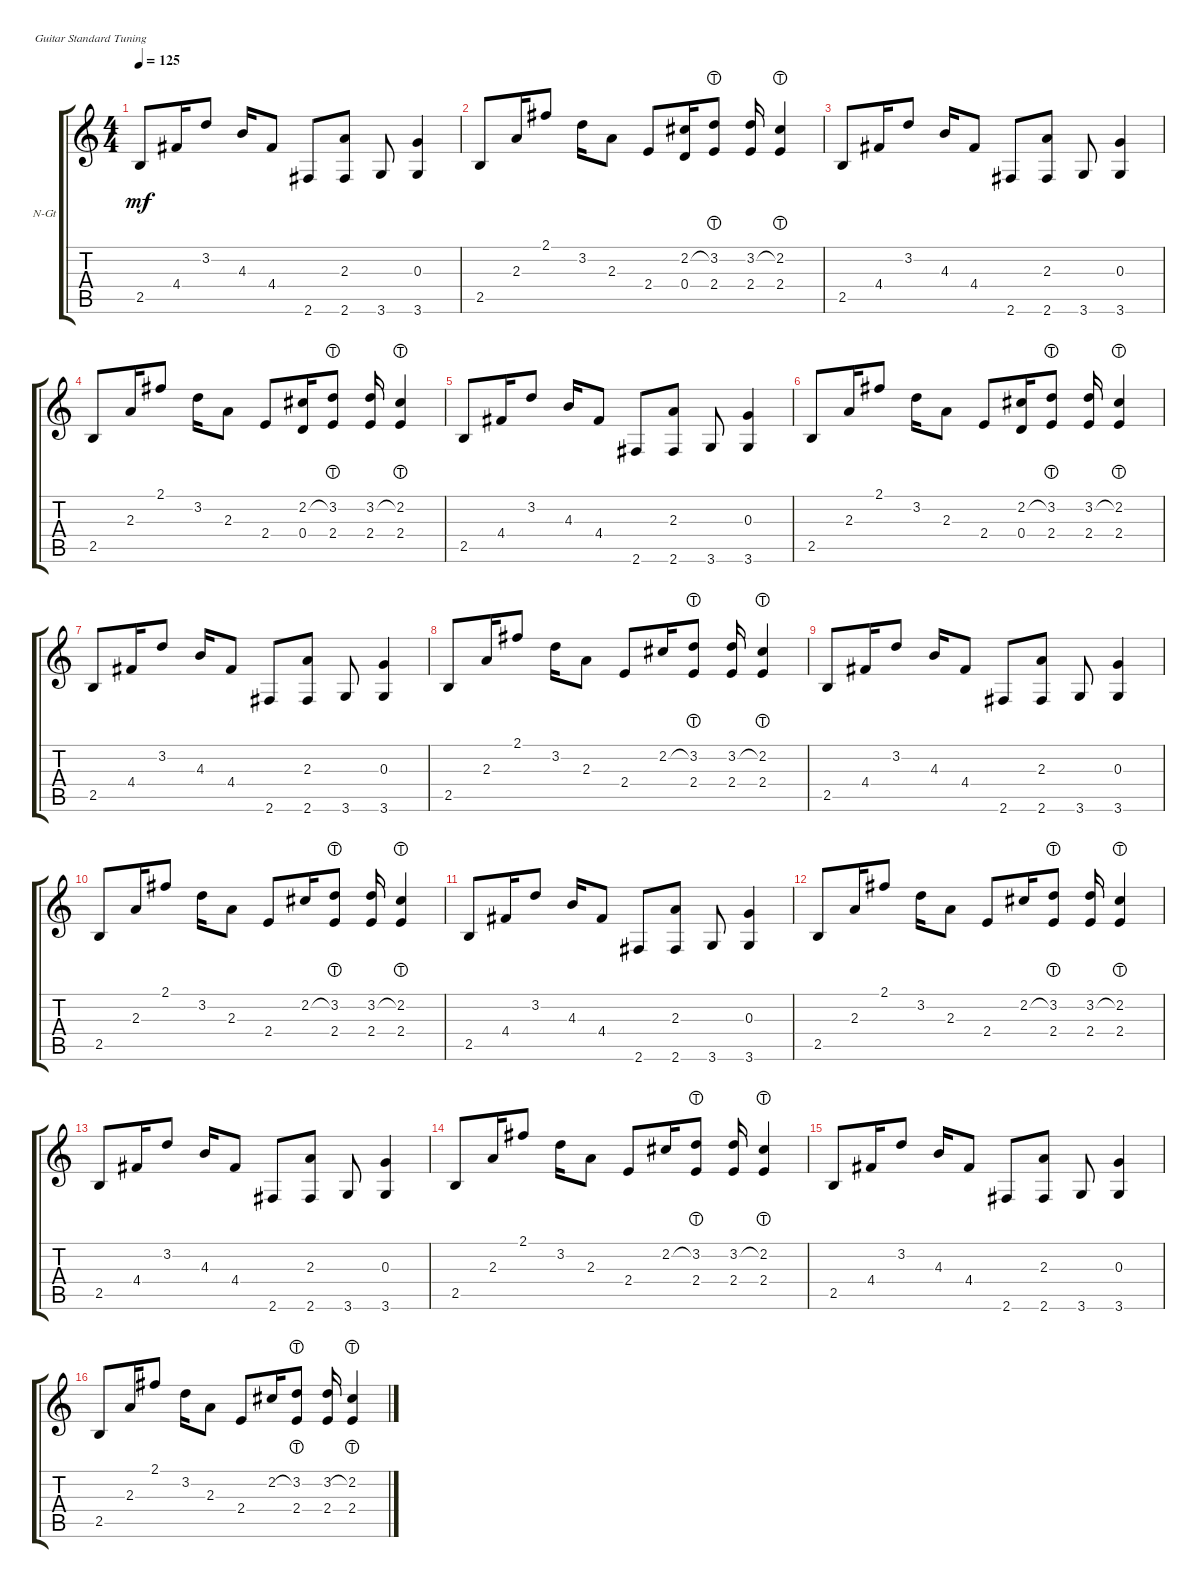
\defaultSystemsLayout 4
\bracketExtendMode groupsimilarinstruments
\firstSystemTrackNameOrientation horizontal
\otherSystemsTrackNameOrientation horizontal
\track ("Nylon Guitar" "N-Gt") {instrument acousticguitarnylon}
\staff {score tabs}
\tuning (E4 B3 G3 D3 A2 E2)
\ts (4 4)
\tempo 125
\clef g2
\ks c
2.5.8{dy mf instrument acousticguitarnylon} 4.4.16 3.2.8 4.3.16 4.4.8 2.6.8 (2.6 2.3).8 3.6.8 (3.6 0.3).4 |
2.5.8 2.3.16 2.1.8 3.2.16 2.3.8 2.4.8 (2.2 0.4).16 (2.4 3.2{lht}).8 (3.2 2.4).16 (2.2{lht} 2.4).4 |
2.5.8 4.4.16 3.2.8 4.3.16 4.4.8 2.6.8 (2.6 2.3).8 3.6.8 (3.6 0.3).4 |
2.5.8 2.3.16 2.1.8 3.2.16 2.3.8 2.4.8 (2.2 0.4).16 (2.4 3.2{lht}).8 (3.2 2.4).16 (2.2{lht} 2.4).4 |
2.5.8 4.4.16 3.2.8 4.3.16 4.4.8 2.6.8 (2.6 2.3).8 3.6.8 (3.6 0.3).4 |
2.5.8 2.3.16 2.1.8 3.2.16 2.3.8 2.4.8 (2.2 0.4).16 (2.4 3.2{lht}).8 (3.2 2.4).16 (2.2{lht} 2.4).4 |
2.5.8 4.4.16 3.2.8 4.3.16 4.4.8 2.6.8 (2.6 2.3).8 3.6.8 (3.6 0.3).4 |
2.5.8 2.3.16 2.1.8 3.2.16 2.3.8 2.4.8 2.2.16 (2.4 3.2{lht}).8 (3.2 2.4).16 (2.2{lht} 2.4).4 |
2.5.8 4.4.16 3.2.8 4.3.16 4.4.8 2.6.8 (2.6 2.3).8 3.6.8 (3.6 0.3).4 |
2.5.8 2.3.16 2.1.8 3.2.16 2.3.8 2.4.8 2.2.16 (2.4 3.2{lht}).8 (3.2 2.4).16 (2.2{lht} 2.4).4 |
2.5.8 4.4.16 3.2.8 4.3.16 4.4.8 2.6.8 (2.6 2.3).8 3.6.8 (3.6 0.3).4 |
2.5.8 2.3.16 2.1.8 3.2.16 2.3.8 2.4.8 2.2.16 (2.4 3.2{lht}).8 (3.2 2.4).16 (2.2{lht} 2.4).4 |
2.5.8 4.4.16 3.2.8 4.3.16 4.4.8 2.6.8 (2.6 2.3).8 3.6.8 (3.6 0.3).4 |
2.5.8 2.3.16 2.1.8 3.2.16 2.3.8 2.4.8 2.2.16 (2.4 3.2{lht}).8 (3.2 2.4).16 (2.2{lht} 2.4).4 |
2.5.8 4.4.16 3.2.8 4.3.16 4.4.8 2.6.8 (2.6 2.3).8 3.6.8 (3.6 0.3).4 |
2.5.8 2.3.16 2.1.8 3.2.16 2.3.8 2.4.8 2.2.16 (2.4 3.2{lht}).8 (3.2 2.4).16 (2.2{lht} 2.4).4
